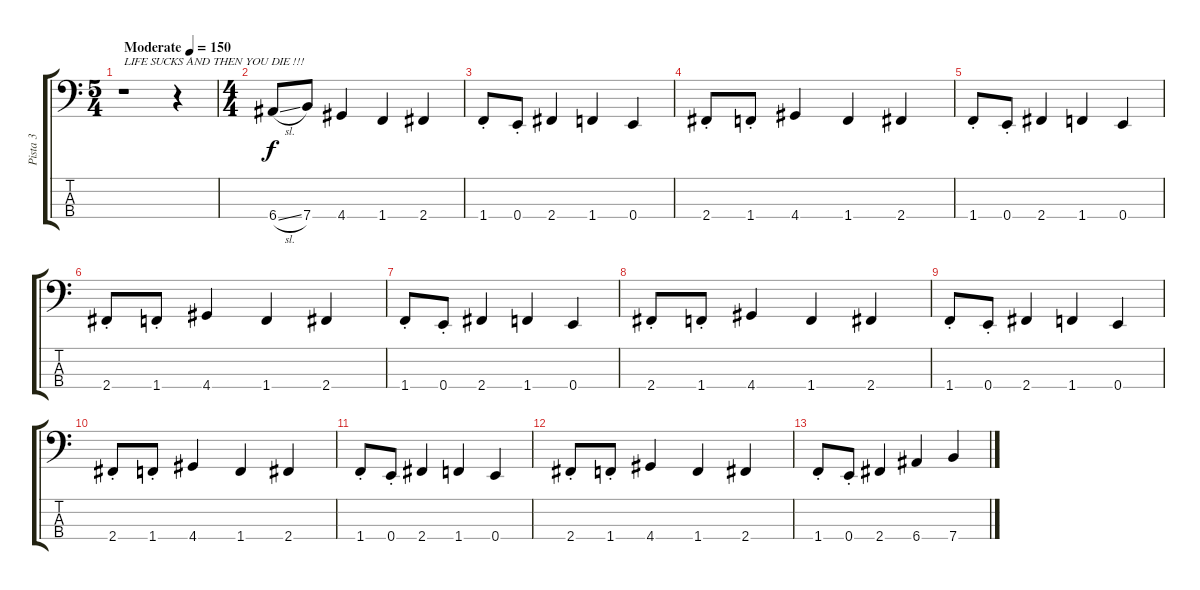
\track ("Pista 3" "Pista 3") {instrument electricbassfinger}
\staff {score tabs}
\tuning (G2 D2 A1 E1) {hide}
\ts (5 4)
\tempo (150 "Moderate")
\clef f4
\ks c
r.1{txt "LIFE SUCKS AND THEN YOU DIE !!!" dy f instrument electricbassfinger} r.4 |
\ts (4 4)
6.4{sl}.8 7.4.8 4.4.4 1.4.4 2.4.4 |
1.4{st}.8 0.4{st}.8 2.4.4 1.4.4 0.4.4 |
2.4{st}.8 1.4{st}.8 4.4.4 1.4.4 2.4.4 |
1.4{st}.8 0.4{st}.8 2.4.4 1.4.4 0.4.4 |
2.4{st}.8 1.4{st}.8 4.4.4 1.4.4 2.4.4 |
1.4{st}.8 0.4{st}.8 2.4.4 1.4.4 0.4.4 |
2.4{st}.8 1.4{st}.8 4.4.4 1.4.4 2.4.4 |
1.4{st}.8 0.4{st}.8 2.4.4 1.4.4 0.4.4 |
2.4{st}.8 1.4{st}.8 4.4.4 1.4.4 2.4.4 |
1.4{st}.8 0.4{st}.8 2.4.4 1.4.4 0.4.4 |
2.4{st}.8 1.4{st}.8 4.4.4 1.4.4 2.4.4 |
1.4{st}.8 0.4{st}.8 2.4.4 6.4.4 7.4.4
